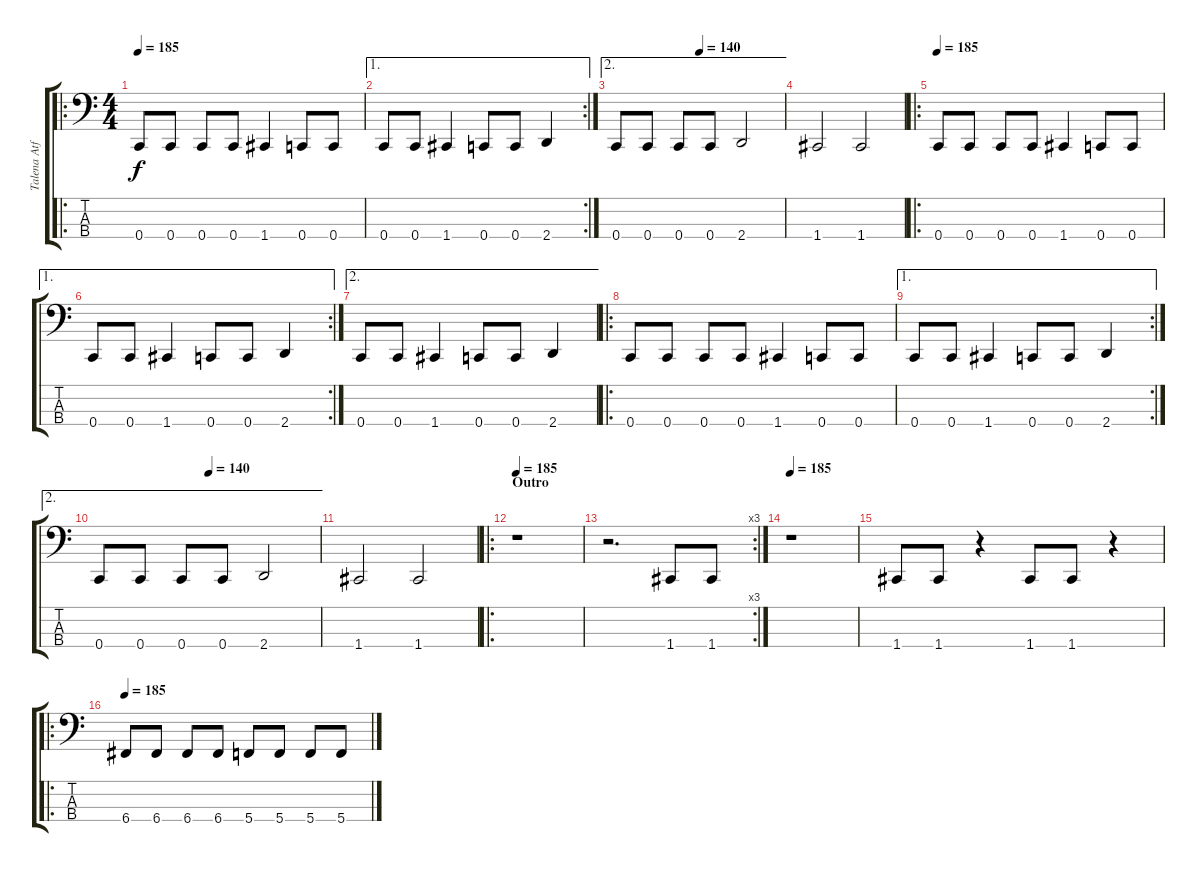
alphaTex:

\track ("Talena Atfield - Bass" "Talena Atf") {instrument electricbasspick}
\staff {score tabs}
\tuning (F2 C2 G1 C1) {hide}
\ro
\ts (4 4)
\tempo 185
\clef f4
\ks c
0.4.8{dy f} 0.4.8 0.4.8 0.4.8 1.4.4 0.4.8 0.4.8 |
\ae 1
\rc 2
0.4.8 0.4.8 1.4.4 0.4.8 0.4.8 2.4.4 |
\ae 2
\tempo (140 0.5)
0.4.8 0.4.8 0.4.8 0.4.8 2.4.2 |
1.4.2 1.4.2 |
\ro
\tempo 185
0.4.8 0.4.8 0.4.8 0.4.8 1.4.4 0.4.8 0.4.8 |
\ae 1
\rc 2
0.4.8 0.4.8 1.4.4 0.4.8 0.4.8 2.4.4 |
\ae 2
0.4.8 0.4.8 1.4.4 0.4.8 0.4.8 2.4.4 |
\ro
0.4.8 0.4.8 0.4.8 0.4.8 1.4.4 0.4.8 0.4.8 |
\ae 1
\rc 2
0.4.8 0.4.8 1.4.4 0.4.8 0.4.8 2.4.4 |
\ae 2
\tempo (140 0.5)
0.4.8 0.4.8 0.4.8 0.4.8 2.4.2 |
1.4.2 1.4.2 |
\ro
\section ("" "Outro")
\tempo 185
r.1 |
\rc 3
r.2{d} 1.4.8 1.4.8 |
\tempo 185
r.1 |
1.4.8 1.4.8 r.4 1.4.8 1.4.8 r.4 |
\ro
\tempo 185
6.4.8{volume 16 balance 8 instrument electricbasspick} 6.4.8 6.4.8 6.4.8 5.4.8 5.4.8 5.4.8 5.4.8
